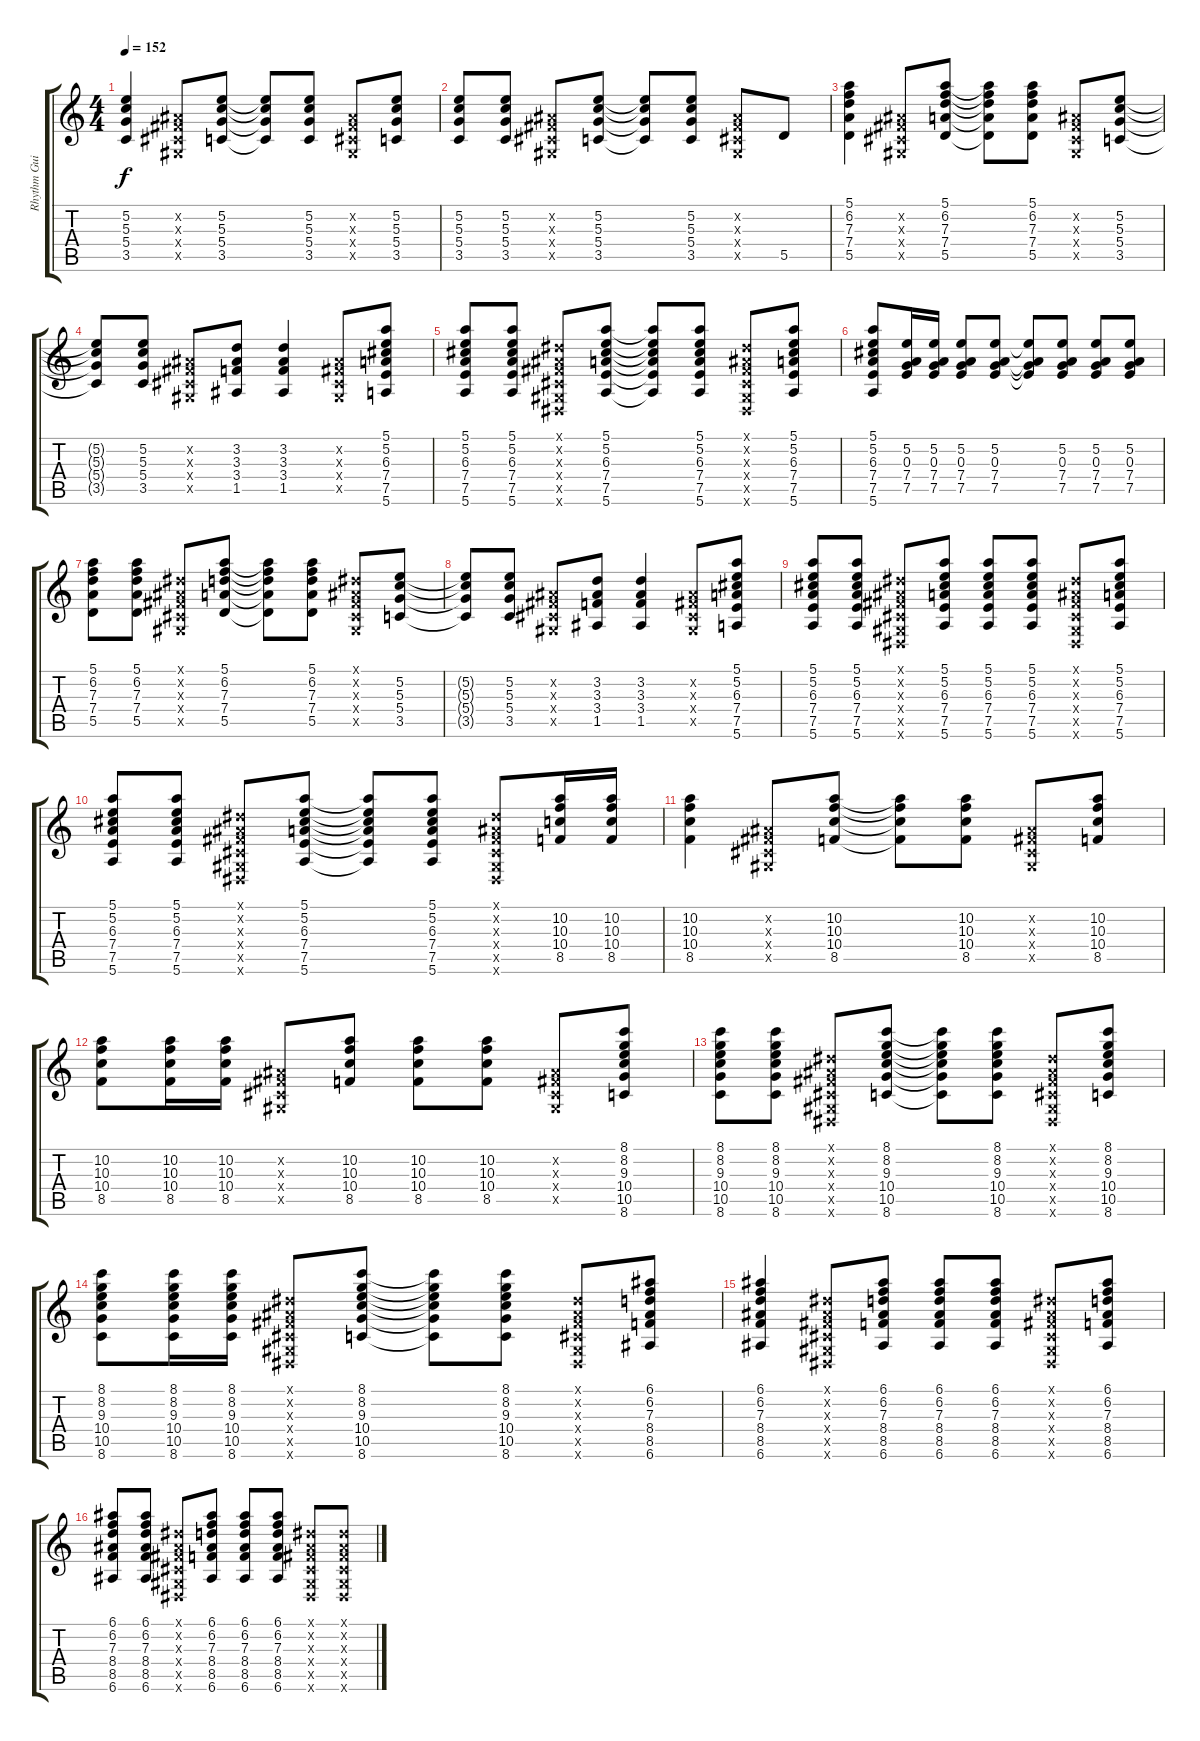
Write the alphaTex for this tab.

\track ("Rhythm Guitar" "Rhythm Gui") {instrument electricguitarjazz}
\staff {score tabs}
\tuning (E4 B3 G3 D3 A2 E2) {hide}
\ts (4 4)
\tempo 152
\clef g2
\ks c
(5.2 5.3 5.4 3.5).4{dy f} (-1.2{x} -1.3{x} -1.4{x} -1.5{x}).8 (5.2 5.3 5.4 3.5).8 (5.2{t} 5.3{t} 5.4{t} 3.5{t}).8 (5.2 5.3 5.4 3.5).8 (-1.2{x} -1.3{x} -1.4{x} -1.5{x}).8 (5.2 5.3 5.4 3.5).8 |
(5.2 5.3 5.4 3.5).8 (5.2 5.3 5.4 3.5).8 (-1.2{x} -1.3{x} -1.4{x} -1.5{x}).8 (5.2 5.3 5.4 3.5).8 (5.2{t} 5.3{t} 5.4{t} 3.5{t}).8 (5.2 5.3 5.4 3.5).8 (-1.2{x} -1.3{x} -1.4{x} -1.5{x}).8 5.5.8 |
(5.1 6.2 7.3 7.4 5.5).4 (-1.2{x} -1.3{x} -1.4{x} -1.5{x}).8 (5.1 6.2 7.3 7.4 5.5).8 (5.1{t} 6.2{t} 7.3{t} 7.4{t} 5.5{t}).8 (5.1 6.2 7.3 7.4 5.5).8 (-1.2{x} -1.3{x} -1.4{x} -1.5{x}).8 (5.2 5.3 5.4 3.5).8 |
(5.2{t} 5.3{t} 5.4{t} 3.5{t}).8 (5.2 5.3 5.4 3.5).8 (-1.2{x} -1.3{x} -1.4{x} -1.5{x}).8 (3.2 3.3 3.4 1.5).8 (3.2 3.3 3.4 1.5).4 (-1.2{x} -1.3{x} -1.4{x} -1.5{x}).8 (5.1 5.2 6.3 7.4 7.5 5.6).8 |
(5.1 5.2 6.3 7.4 7.5 5.6).8 (5.1 5.2 6.3 7.4 7.5 5.6).8 (-1.1{x} -1.2{x} -1.3{x} -1.4{x} -1.5{x} -1.6{x}).8 (5.1 5.2 6.3 7.4 7.5 5.6).8 (5.1{t} 5.2{t} 6.3{t} 7.4{t} 7.5{t} 5.6{t}).8 (5.1 5.2 6.3 7.4 7.5 5.6).8 (-1.1{x} -1.2{x} -1.3{x} -1.4{x} -1.5{x} -1.6{x}).8 (5.1 5.2 6.3 7.4 7.5 5.6).8 |
(5.1 5.2 6.3 7.4 7.5 5.6).8 (5.2 0.3 7.4 7.5).16 (5.2 0.3 7.4 7.5).16 (5.2 0.3 7.4 7.5).8 (5.2 0.3 7.4 7.5).8 (5.2{t} 0.3{t} 7.4{t} 7.5{t}).8 (5.2 0.3 7.4 7.5).8 (5.2 0.3 7.4 7.5).8 (5.2 0.3 7.4 7.5).8 |
(5.1 6.2 7.3 7.4 5.5).8 (5.1 6.2 7.3 7.4 5.5).8 (-1.1{x} -1.2{x} -1.3{x} -1.4{x} -1.5{x}).8 (5.1 6.2 7.3 7.4 5.5).8 (5.1{t} 6.2{t} 7.3{t} 7.4{t} 5.5{t}).8 (5.1 6.2 7.3 7.4 5.5).8 (-1.1{x} -1.2{x} -1.3{x} -1.4{x} -1.5{x}).8 (5.2 5.3 5.4 3.5).8 |
(5.2{t} 5.3{t} 5.4{t} 3.5{t}).8 (5.2 5.3 5.4 3.5).8 (-1.2{x} -1.3{x} -1.4{x} -1.5{x}).8 (3.2 3.3 3.4 1.5).8 (3.2 3.3 3.4 1.5).4 (-1.2{x} -1.3{x} -1.4{x} -1.5{x}).8 (5.1 5.2 6.3 7.4 7.5 5.6).8 |
(5.1 5.2 6.3 7.4 7.5 5.6).8 (5.1 5.2 6.3 7.4 7.5 5.6).8 (-1.1{x} -1.2{x} -1.3{x} -1.4{x} -1.5{x} -1.6{x}).8 (5.1 5.2 6.3 7.4 7.5 5.6).8 (5.1 5.2 6.3 7.4 7.5 5.6).8 (5.1 5.2 6.3 7.4 7.5 5.6).8 (-1.1{x} -1.2{x} -1.3{x} -1.4{x} -1.5{x} -1.6{x}).8 (5.1 5.2 6.3 7.4 7.5 5.6).8 |
(5.1 5.2 6.3 7.4 7.5 5.6).8 (5.1 5.2 6.3 7.4 7.5 5.6).8 (-1.1{x} -1.2{x} -1.3{x} -1.4{x} -1.5{x} -1.6{x}).8 (5.1 5.2 6.3 7.4 7.5 5.6).8 (5.1{t} 5.2{t} 6.3{t} 7.4{t} 7.5{t} 5.6{t}).8 (5.1 5.2 6.3 7.4 7.5 5.6).8 (-1.1{x} -1.2{x} -1.3{x} -1.4{x} -1.5{x} -1.6{x}).8 (10.2 10.3 10.4 8.5).16 (10.2 10.3 10.4 8.5).16 |
(10.2 10.3 10.4 8.5).4 (-1.2{x} -1.3{x} -1.4{x} -1.5{x}).8 (10.2 10.3 10.4 8.5).8 (10.2{t} 10.3{t} 10.4{t} 8.5{t}).8 (10.2 10.3 10.4 8.5).8 (-1.2{x} -1.3{x} -1.4{x} -1.5{x}).8 (10.2 10.3 10.4 8.5).8 |
(10.2 10.3 10.4 8.5).8 (10.2 10.3 10.4 8.5).16 (10.2 10.3 10.4 8.5).16 (-1.2{x} -1.3{x} -1.4{x} -1.5{x}).8 (10.2 10.3 10.4 8.5).8 (10.2 10.3 10.4 8.5).8 (10.2 10.3 10.4 8.5).8 (-1.2{x} -1.3{x} -1.4{x} -1.5{x}).8 (8.1 8.2 9.3 10.4 10.5 8.6).8 |
(8.1 8.2 9.3 10.4 10.5 8.6).8 (8.1 8.2 9.3 10.4 10.5 8.6).8 (-1.1{x} -1.2{x} -1.3{x} -1.4{x} -1.5{x} -1.6{x}).8 (8.1 8.2 9.3 10.4 10.5 8.6).8 (8.1{t} 8.2{t} 9.3{t} 10.4{t} 10.5{t} 8.6{t}).8 (8.1 8.2 9.3 10.4 10.5 8.6).8 (-1.1{x} -1.2{x} -1.3{x} -1.4{x} -1.5{x} -1.6{x}).8 (8.1 8.2 9.3 10.4 10.5 8.6).8 |
(8.1 8.2 9.3 10.4 10.5 8.6).8 (8.1 8.2 9.3 10.4 10.5 8.6).16 (8.1 8.2 9.3 10.4 10.5 8.6).16 (-1.1{x} -1.2{x} -1.3{x} -1.4{x} -1.5{x} -1.6{x}).8 (8.1 8.2 9.3 10.4 10.5 8.6).8 (8.1{t} 8.2{t} 9.3{t} 10.4{t} 10.5{t} 8.6{t}).8 (8.1 8.2 9.3 10.4 10.5 8.6).8 (-1.1{x} -1.2{x} -1.3{x} -1.4{x} -1.5{x} -1.6{x}).8 (6.1 6.2 7.3 8.4 8.5 6.6).8 |
(6.1 6.2 7.3 8.4 8.5 6.6).4 (-1.1{x} -1.2{x} -1.3{x} -1.4{x} -1.5{x} -1.6{x}).8 (6.1 6.2 7.3 8.4 8.5 6.6).8 (6.1 6.2 7.3 8.4 8.5 6.6).8 (6.1 6.2 7.3 8.4 8.5 6.6).8 (-1.1{x} -1.2{x} -1.3{x} -1.4{x} -1.5{x} -1.6{x}).8 (6.1 6.2 7.3 8.4 8.5 6.6).8 |
(6.1 6.2 7.3 8.4 8.5 6.6).8 (6.1 6.2 7.3 8.4 8.5 6.6).8 (-1.1{x} -1.2{x} -1.3{x} -1.4{x} -1.5{x} -1.6{x}).8 (6.1 6.2 7.3 8.4 8.5 6.6).8 (6.1 6.2 7.3 8.4 8.5 6.6).8 (6.1 6.2 7.3 8.4 8.5 6.6).8 (-1.1{x} -1.2{x} -1.3{x} -1.4{x} -1.5{x} -1.6{x}).8 (-1.1{x} -1.2{x} -1.3{x} -1.4{x} -1.5{x} -1.6{x}).8
